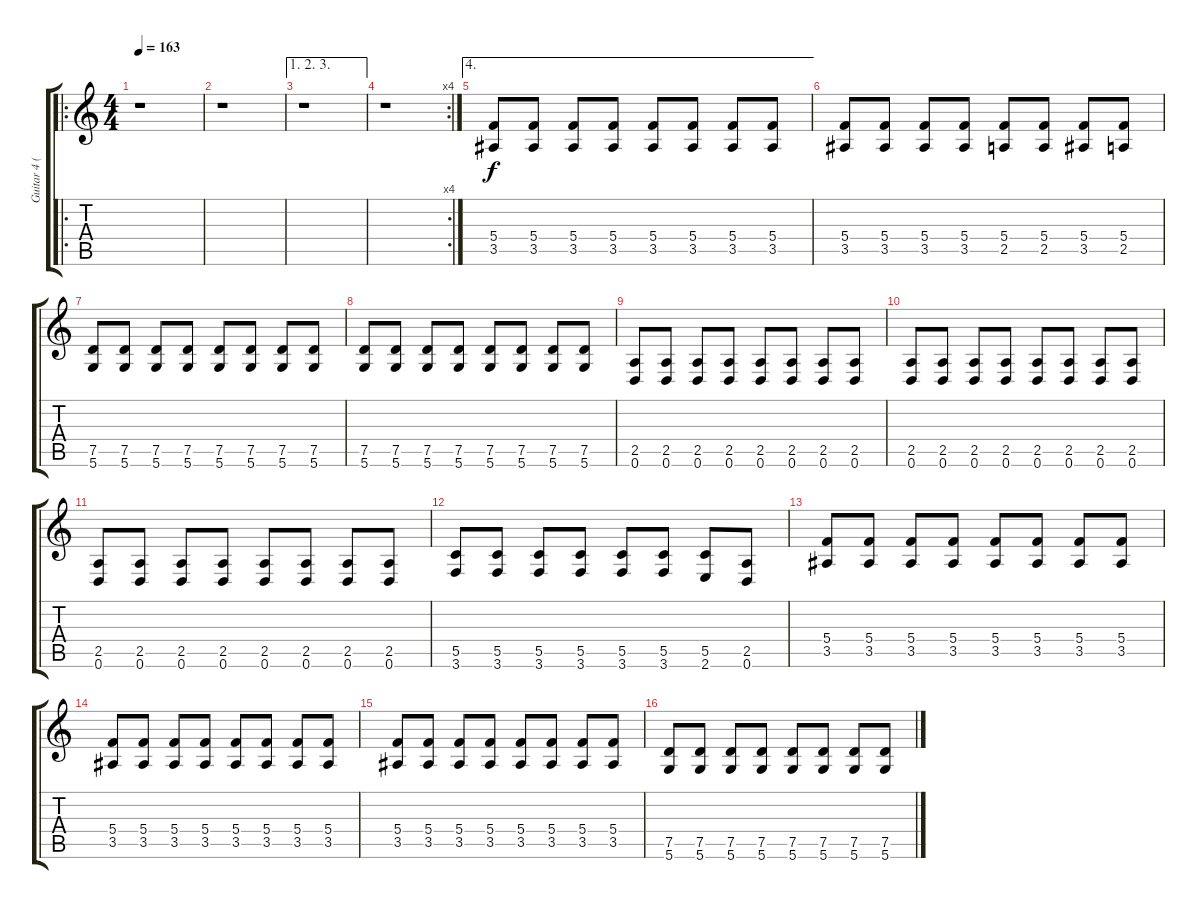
\track ("Guitar 4 (Dist)" "Guitar 4 (") {instrument distortionguitar}
\staff {score tabs}
\tuning (D4 A3 F3 C3 G2 D2) {hide}
\ro
\ts (4 4)
\tempo 163
\clef g2
\ks c
r.1{dy f instrument distortionguitar} |
r.1 |
\ae (1 2 3)
r.1 |
\rc 4
r.1 |
\ae 4
(5.4 3.5).8 (5.4 3.5).8 (5.4 3.5).8 (5.4 3.5).8 (5.4 3.5).8 (5.4 3.5).8 (5.4 3.5).8 (5.4 3.5).8 |
(5.4 3.5).8 (5.4 3.5).8 (5.4 3.5).8 (5.4 3.5).8 (5.4 2.5).8 (5.4 2.5).8 (5.4 3.5).8 (5.4 2.5).8 |
(7.5 5.6).8 (7.5 5.6).8 (7.5 5.6).8 (7.5 5.6).8 (7.5 5.6).8 (7.5 5.6).8 (7.5 5.6).8 (7.5 5.6).8 |
(7.5 5.6).8 (7.5 5.6).8 (7.5 5.6).8 (7.5 5.6).8 (7.5 5.6).8 (7.5 5.6).8 (7.5 5.6).8 (7.5 5.6).8 |
(2.5 0.6).8 (2.5 0.6).8 (2.5 0.6).8 (2.5 0.6).8 (2.5 0.6).8 (2.5 0.6).8 (2.5 0.6).8 (2.5 0.6).8 |
(2.5 0.6).8 (2.5 0.6).8 (2.5 0.6).8 (2.5 0.6).8 (2.5 0.6).8 (2.5 0.6).8 (2.5 0.6).8 (2.5 0.6).8 |
(2.5 0.6).8 (2.5 0.6).8 (2.5 0.6).8 (2.5 0.6).8 (2.5 0.6).8 (2.5 0.6).8 (2.5 0.6).8 (2.5 0.6).8 |
(5.5 3.6).8 (5.5 3.6).8 (5.5 3.6).8 (5.5 3.6).8 (5.5 3.6).8 (5.5 3.6).8 (5.5 2.6).8 (2.5 0.6).8 |
(5.4 3.5).8 (5.4 3.5).8 (5.4 3.5).8 (5.4 3.5).8 (5.4 3.5).8 (5.4 3.5).8 (5.4 3.5).8 (5.4 3.5).8 |
(5.4 3.5).8 (5.4 3.5).8 (5.4 3.5).8 (5.4 3.5).8 (5.4 3.5).8 (5.4 3.5).8 (5.4 3.5).8 (5.4 3.5).8 |
(5.4 3.5).8 (5.4 3.5).8 (5.4 3.5).8 (5.4 3.5).8 (5.4 3.5).8 (5.4 3.5).8 (5.4 3.5).8 (5.4 3.5).8 |
(7.5 5.6).8 (7.5 5.6).8 (7.5 5.6).8 (7.5 5.6).8 (7.5 5.6).8 (7.5 5.6).8 (7.5 5.6).8 (7.5 5.6).8
